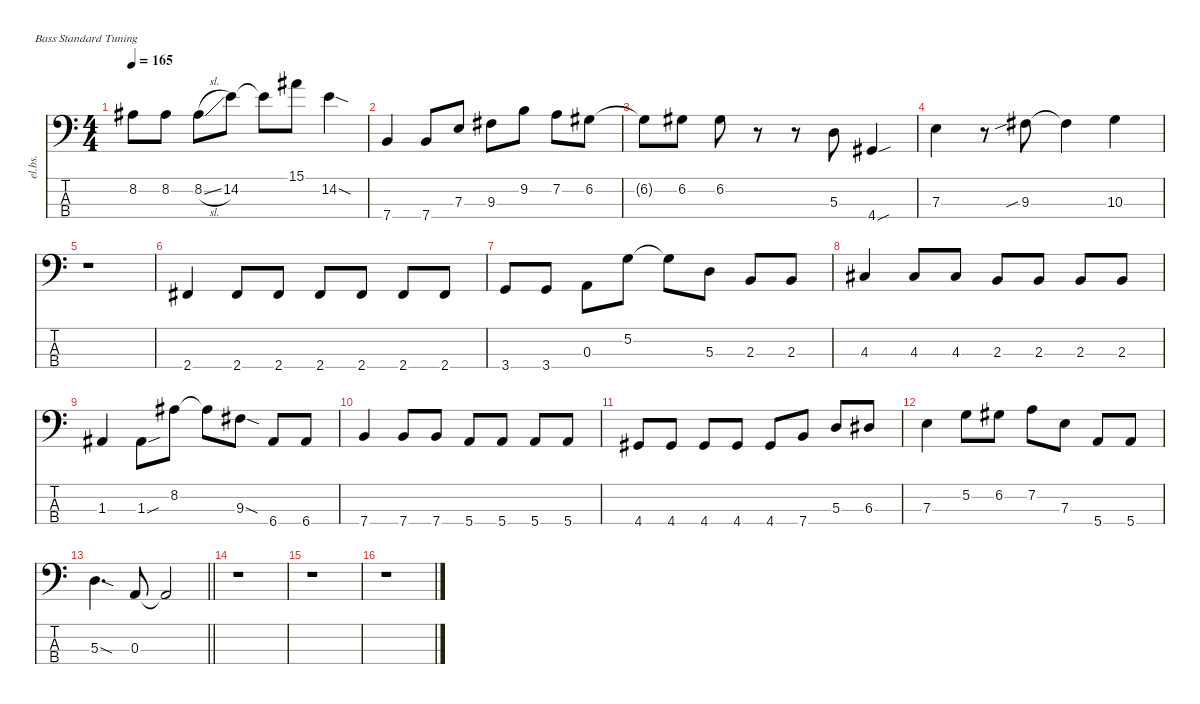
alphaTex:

\defaultSystemsLayout 4
\hideDynamics
\bracketExtendMode nobrackets
\track ("Electric Bass" "el.bs.") {instrument electricbassfinger}
\staff {score tabs}
\tuning (G2 D2 A1 E1)
\ts (4 4)
\tempo 165
\clef f4
\ks c
8.2{t acc #}.8{dy mf beam Down} 8.2{acc #}.8{beam Down} 8.2{sl acc #}.8{beam Down} 14.2.8{beam Down} 14.2{t}.8{beam Down} 15.1{acc #}.8{beam Down} 14.2{sod}.4{beam Down} |
7.4.4{beam Up} 7.4.8{beam Up} 7.3.8{beam Up} 9.3{acc #}.8{beam Down} 9.2.8{beam Down} 7.2.8{beam Down} 6.2{acc #}.8{beam Down} |
6.2{t acc #}.8{beam Down} 6.2{acc #}.8{beam Down} 6.2{acc #}.8{beam Down} r.8{beam Down} r.8{beam Down} 5.3.8{beam Down} 4.4{sou acc #}.4{beam Up} |
7.3.4{beam Down} r.8{beam Down} 9.3{sib acc #}.8{beam Down} 9.3{t acc #}.4{beam Down} 10.3.4{beam Down} |
r.1{beam Down} |
2.4{acc #}.4{beam Up} 2.4{acc #}.8{beam Up} 2.4{acc #}.8{beam Up} 2.4{acc #}.8{beam Up} 2.4{acc #}.8{beam Up} 2.4{acc #}.8{beam Up} 2.4{acc #}.8{beam Up} |
3.4.8{beam Up} 3.4.8{beam Up} 0.3.8{beam Down} 5.2.8{beam Down} 5.2{t}.8{beam Down} 5.3.8{beam Down} 2.3.8{beam Up} 2.3.8{beam Up} |
4.3{acc #}.4{beam Up} 4.3{acc #}.8{beam Up} 4.3{acc #}.8{beam Up} 2.3.8{beam Up} 2.3.8{beam Up} 2.3.8{beam Up} 2.3.8{beam Up} |
1.3{acc #}.4{beam Up} 1.3{sou acc #}.8{beam Down} 8.2{acc #}.8{beam Down} 8.2{t acc #}.8{beam Down} 9.3{sod acc #}.8{beam Down} 6.4{acc #}.8{beam Up} 6.4{acc #}.8{beam Up} |
7.4.4{beam Up} 7.4.8{beam Up} 7.4.8{beam Up} 5.4.8{beam Up} 5.4.8{beam Up} 5.4.8{beam Up} 5.4.8{beam Up} |
4.4{acc #}.8{beam Up} 4.4{acc #}.8{beam Up} 4.4{acc #}.8{beam Up} 4.4{acc #}.8{beam Up} 4.4{acc #}.8{beam Up} 7.4.8{beam Up} 5.3.8{beam Up} 6.3{acc #}.8{beam Up} |
7.3.4{beam Down} 5.2.8{beam Down} 6.2{acc #}.8{beam Down} 7.2.8{beam Down} 7.3.8{beam Down} 5.4.8{beam Up} 5.4.8{beam Up} |
\barLineRight lightlight
5.3{sod}.4{d beam Down} 0.3.8{beam Up} 0.3{t}.2{beam Up} |
r.1{beam Down} |
r.1{beam Down} |
r.1{beam Down}
